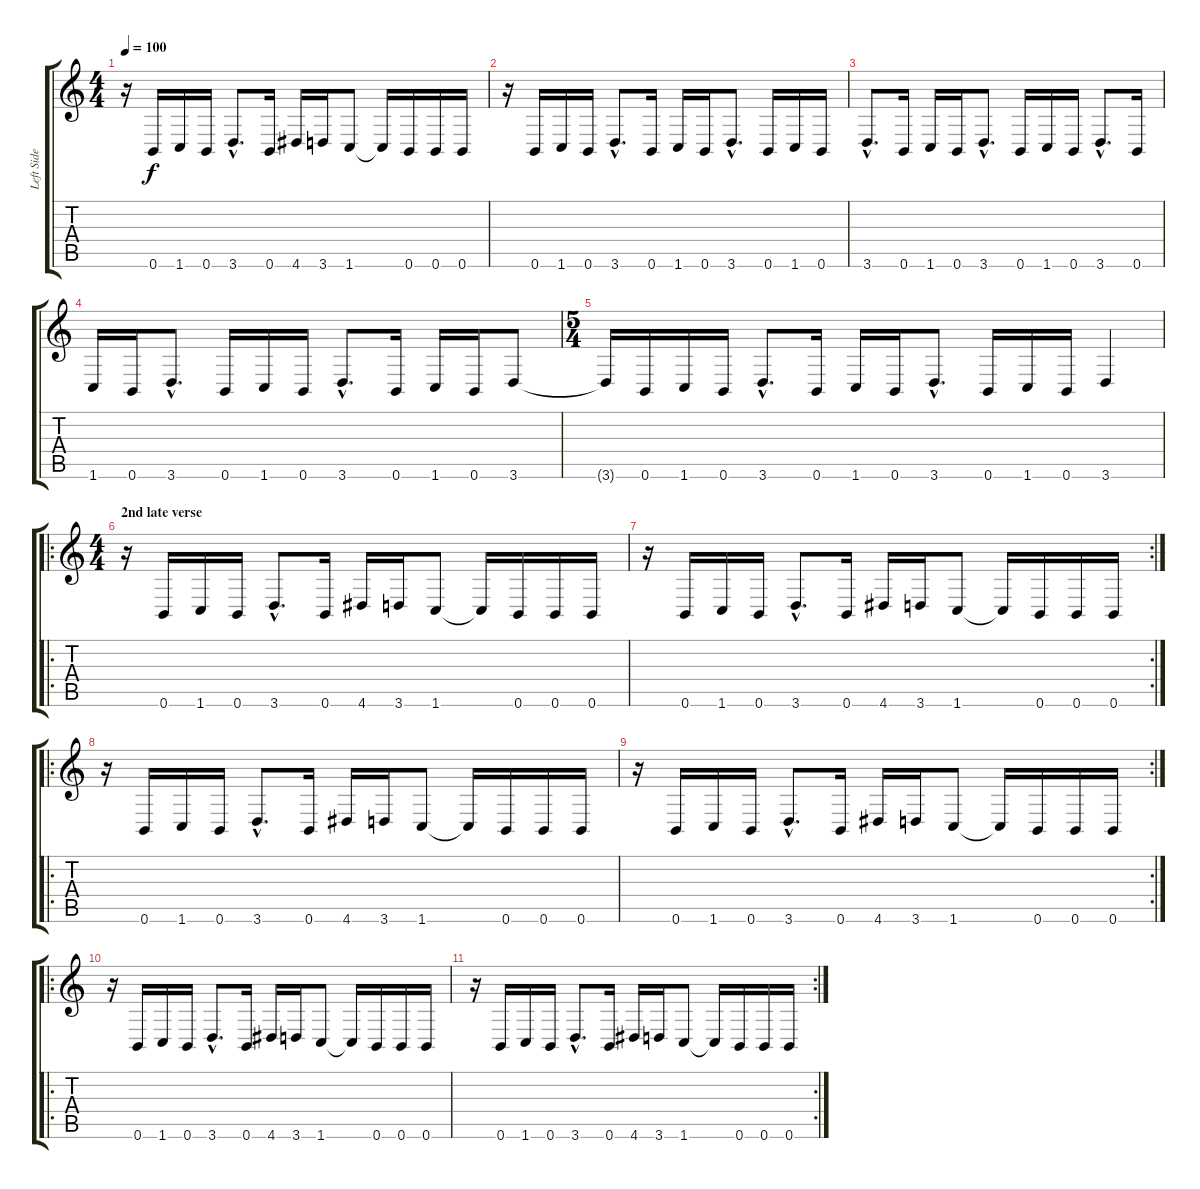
\track ("Left Side" "Left Side") {instrument distortionguitar}
\staff {score tabs}
\tuning (Db4 Ab3 E3 B2 Gb2 B1) {hide}
\ts (4 4)
\tempo 100
\clef g2
\ks c
r.16{dy f} 0.6.16 1.6.16 0.6.16 3.6{hac}.8{d} 0.6.16 4.6.16 3.6.16 1.6.8 1.6{t}.16 0.6.16 0.6.16 0.6.16 |
r.16 0.6.16 1.6.16 0.6.16 3.6{hac}.8{d} 0.6.16 1.6.16 0.6.16 3.6{hac}.8{d} 0.6.16 1.6.16 0.6.16 |
3.6{hac}.8{d} 0.6.16 1.6.16 0.6.16 3.6{hac}.8{d} 0.6.16 1.6.16 0.6.16 3.6{hac}.8{d} 0.6.16 |
1.6.16 0.6.16 3.6{hac}.8{d} 0.6.16 1.6.16 0.6.16 3.6{hac}.8{d} 0.6.16 1.6.16 0.6.16 3.6.8 |
\ts (5 4)
3.6{t}.16 0.6.16 1.6.16 0.6.16 3.6{hac}.8{d} 0.6.16 1.6.16 0.6.16 3.6{hac}.8{d} 0.6.16 1.6.16 0.6.16 3.6.4 |
\ro
\ts (4 4)
\section ("" "2nd late verse")
r.16 0.6.16 1.6.16 0.6.16 3.6{hac}.8{d} 0.6.16 4.6.16 3.6.16 1.6.8 1.6{t}.16 0.6.16 0.6.16 0.6.16 |
\rc 2
r.16 0.6.16 1.6.16 0.6.16 3.6{hac}.8{d} 0.6.16 4.6.16 3.6.16 1.6.8 1.6{t}.16 0.6.16 0.6.16 0.6.16 |
\ro
r.16 0.6.16 1.6.16 0.6.16 3.6{hac}.8{d} 0.6.16 4.6.16 3.6.16 1.6.8 1.6{t}.16 0.6.16 0.6.16 0.6.16 |
\rc 2
r.16 0.6.16 1.6.16 0.6.16 3.6{hac}.8{d} 0.6.16 4.6.16 3.6.16 1.6.8 1.6{t}.16 0.6.16 0.6.16 0.6.16 |
\ro
r.16 0.6.16 1.6.16 0.6.16 3.6{hac}.8{d} 0.6.16 4.6.16 3.6.16 1.6.8 1.6{t}.16 0.6.16 0.6.16 0.6.16 |
\rc 2
r.16 0.6.16 1.6.16 0.6.16 3.6{hac}.8{d} 0.6.16 4.6.16 3.6.16 1.6.8 1.6{t}.16 0.6.16 0.6.16 0.6.16
